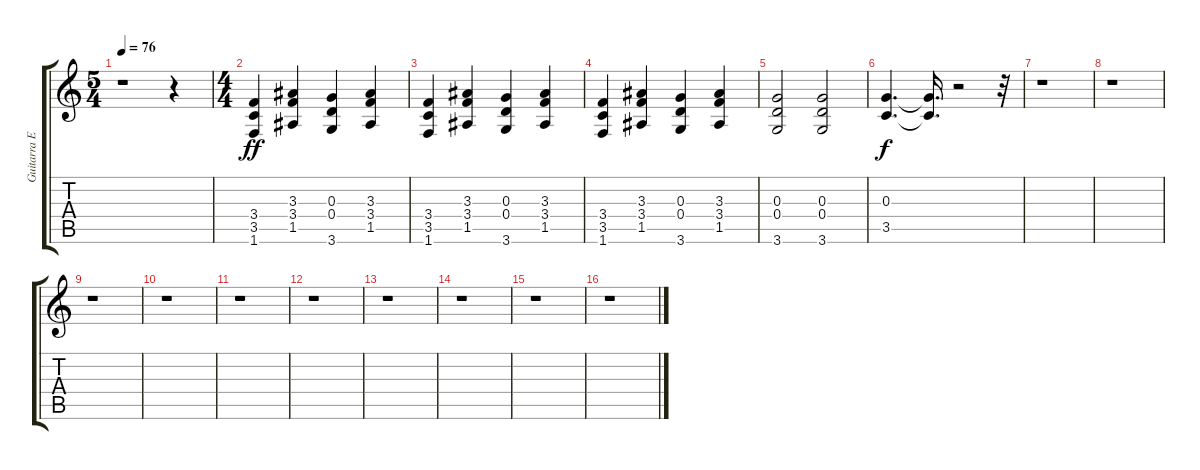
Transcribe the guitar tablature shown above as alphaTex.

\track ("Guitarra Electrica - Distorcion" "Guitarra E") {instrument distortionguitar}
\staff {score tabs}
\tuning (E4 B3 G3 D3 A2 E2) {hide}
\ts (5 4)
\tempo 76
\clef g2
\ks c
r.1{dy ff} r.4 |
\ts (4 4)
(3.4 3.5 1.6).4 (3.3 3.4 1.5).4 (0.3 0.4 3.6).4 (3.3 3.4 1.5).4 |
(3.4 3.5 1.6).4 (3.3 3.4 1.5).4 (0.3 0.4 3.6).4 (3.3 3.4 1.5).4 |
(3.4 3.5 1.6).4 (3.3 3.4 1.5).4 (0.3 0.4 3.6).4 (3.3 3.4 1.5).4 |
(0.3 0.4 3.6).2 (0.3 0.4 3.6).2 |
(0.3 3.5).4{d dy f} (0.3{t} 3.5{t}).16{d} r.2 r.32 |
r.1 |
r.1 |
r.1 |
r.1 |
r.1 |
r.1 |
r.1 |
r.1 |
r.1 |
r.1
